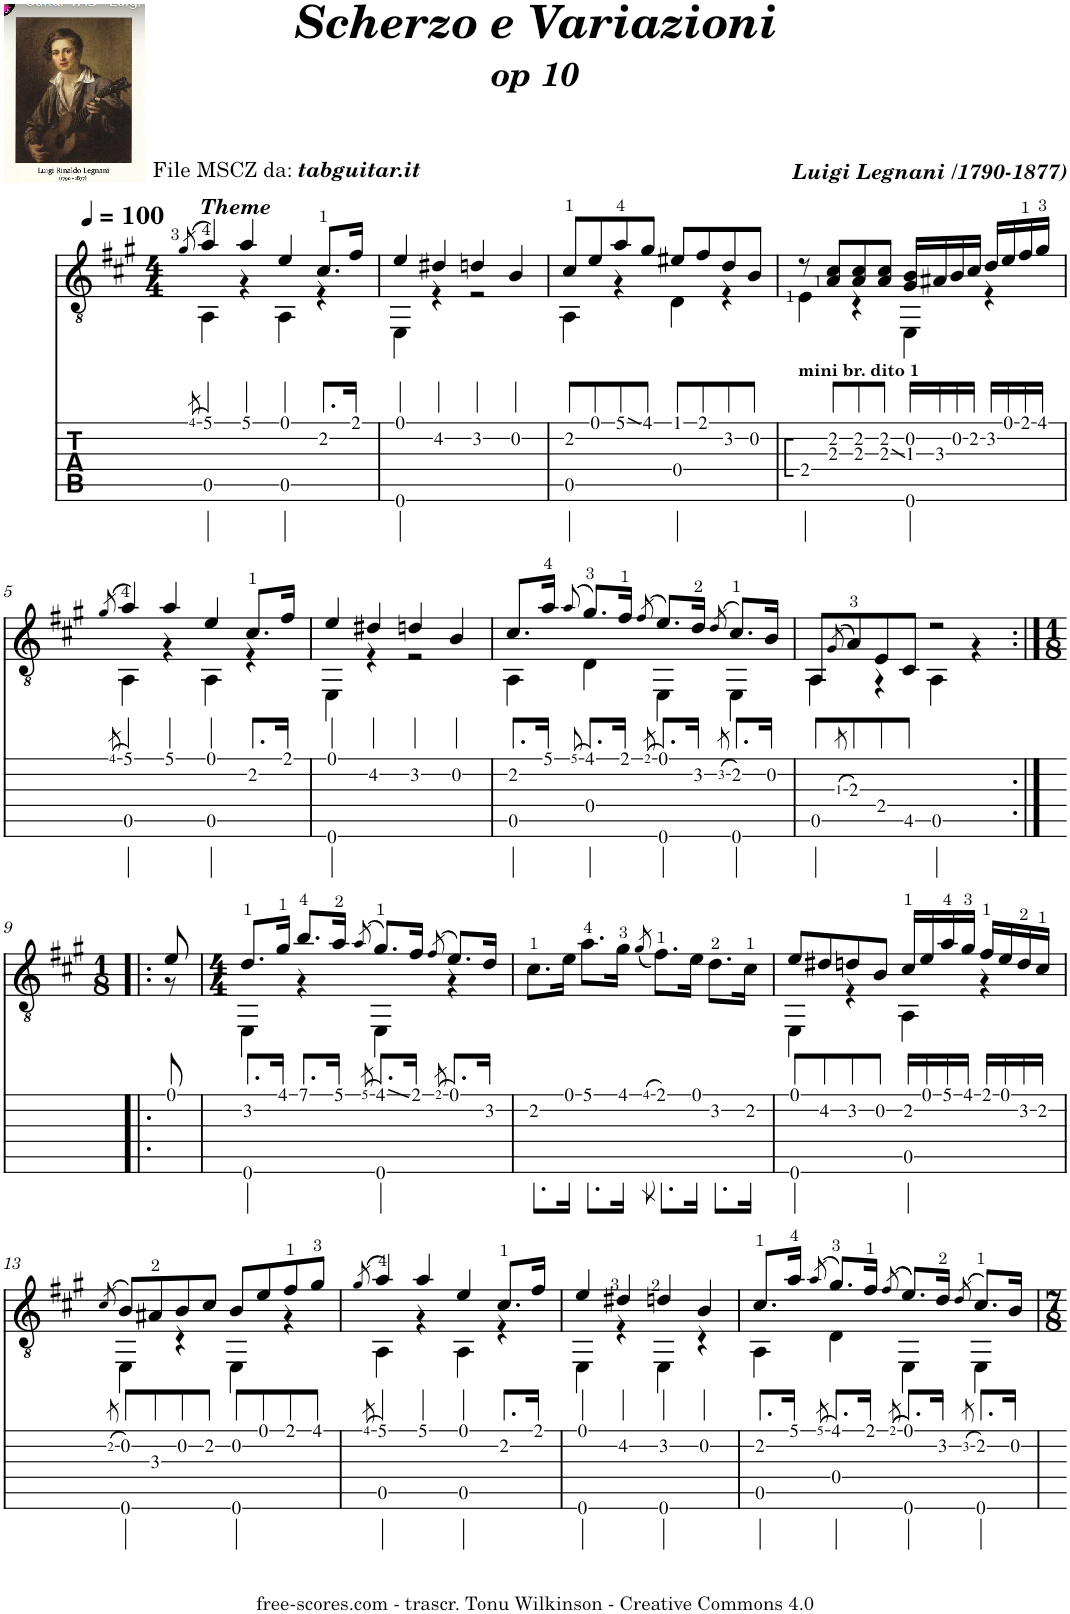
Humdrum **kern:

**kern	**kern
*part2	*part1
*staff2	*staff1
*I"Chitarra classica (Intavolatura)	*I"Chitarra classica
*stria6	*
*	*clefGv2
*k[f#c#g#]	*k[f#c#g#]
*M4/4	*M4/4
*MM100	*MM100
=1	=1
(8qg#/	(8qg#/
*^	*^
!	!	!LO:TX:a:Bi:t=Theme	!
4a/)	4AA\	4a/)	4AA\
4a/	4r	4a/	4r
4e/	4AA\	4e/	4AA\
8.c#/L	4r	8.c#/L	4r
16f#/Jk	.	16f#/Jk	.
=2	=2	=2	=2
4e/	4EE\	4e/	4EE\
4d#X/	4r	4d#X/	4r
4dn/	2r	4dn/	2r
4B/	.	4B/	.
=3	=3	=3	=3
8c#/L	4AA\	8c#/L	4AA\
8e/	.	8e/	.
8a/	4r	8a/	4r
8g#/J	.	8g#/J	.
8e#X/L	4D\	8e#X/L	4D\
8f#/	.	8f#/	.
8d/	4r	8d/	4r
8B/J	.	8B/J	.
=4	=4	=4	=4
!LO:TX:a:B:t=mini br. dito 1	!	!	!
8r	4E\	8r	4E\
8A/ 8c#/L	.	8A/ 8c#/L	.
8A/ 8c#/	4r	8A/ 8c#/	4r
8A/ 8c#/J	.	8A/ 8c#/J	.
16G#/ 16B/LL	4EE\	16G#/ 16B/LL	4EE\
16A#X/	.	16A#X/	.
16B/	.	16B/	.
16c#/JJ	.	16c#/JJ	.
16d/LL	4r	16d/LL	4r
16e/	.	16e/	.
16f#/	.	16f#/	.
16g#/JJ	.	16g#/JJ	.
!!LO:LB:g=z	!!
=5	=5	=5	=5
(8qg#/	.	(8qg#/	.
4a/)	4AA\	4a/)	4AA\
4a/	4r	4a/	4r
4e/	4AA\	4e/	4AA\
8.c#/L	4r	8.c#/L	4r
16f#/Jk	.	16f#/Jk	.
=6	=6	=6	=6
4e/	4EE\	4e/	4EE\
4d#X/	4r	4d#X/	4r
4dn/	2r	4dn/	2r
4B/	.	4B/	.
=7	=7	=7	=7
8.c#/L	4AA\	8.c#/L	4AA\
16a/Jk	.	16a/Jk	.
(8qa/	.	(8qa/	.
8.g#/L)	4D\	8.g#/L)	4D\
16f#/Jk	.	16f#/Jk	.
(8qf#/	.	(8qf#/	.
8.e/L)	4EE\	8.e/L)	4EE\
16d/Jk	.	16d/Jk	.
(8qd/	.	(8qd/	.
8.c#/L)	4EE\	8.c#/L)	4EE\
16B/Jk	.	16B/Jk	.
=8	=8	=8	=8
8AA/L	4AA\	8AA/L	4AA\
(8qG#/	.	(8qG#/	.
8A/)	.	8A/)	.
8E/	4r	8E/	4r
8C#/J	.	8C#/J	.
2r	4AA\	2r	4AA\
.	4r	.	4r
!!LO:LB:g=z	!!
=9:|!|:	=9:|!|:	=9:|!|:	=9:|!|:
*M1/8	*	*M1/8	*
8e/	8r	8e/	8r
=10	=10	=10	=10
*M4/4	*	*M4/4	*
8.d/L	4EE\	8.d/L	4EE\
16g#/Jk	.	16g#/Jk	.
8.b/L	4r	8.b/L	4r
16a/Jk	.	16a/Jk	.
(8qa/	.	(8qa/	.
8.g#/L)	4EE\	8.g#/L)	4EE\
16f#/Jk	.	16f#/Jk	.
(8qf#/	.	(8qf#/	.
8.e/L)	4r	8.e/L)	4r
16d/Jk	.	16d/Jk	.
*v	*v	*	*
*	*v	*v
=11	=11
8.c#\L	8.c#\L
16e\Jk	16e\Jk
8.a\L	8.a\L
16g#\Jk	16g#\Jk
(8qg#\	(8qg#/
8.f#\L)	8.f#\L)
16e\Jk	16e\Jk
8.d\L	8.d\L
16c#\Jk	16c#\Jk
=12	=12
*^	*^
8e/L	4EE\	8e/L	4EE\
8d#X/	.	8d#X/	.
8dn/	4r	8dn/	4r
8B/J	.	8B/J	.
16c#/LL	4AA\	16c#/LL	4AA\
16e/	.	16e/	.
16a/	.	16a/	.
16g#/JJ	.	16g#/JJ	.
16f#/LL	4r	16f#/LL	4r
16e/	.	16e/	.
16d/	.	16d/	.
16c#/JJ	.	16c#/JJ	.
!!LO:LB:g=z	!!
=13	=13	=13	=13
(8qc#/	.	(8qc#/	.
8B/L)	4EE\	8B/L)	4EE\
8A#X/	.	8A#X/	.
8B/	4r	8B/	4r
8c#/J	.	8c#/J	.
8B/L	4EE\	8B/L	4EE\
8e/	.	8e/	.
8f#/	4r	8f#/	4r
8g#/J	.	8g#/J	.
=14	=14	=14	=14
(8qg#/	.	(8qg#/	.
4a/)	4AA\	4a/)	4AA\
4a/	4r	4a/	4r
4e/	4AA\	4e/	4AA\
8.c#/L	4r	8.c#/L	4r
16f#/Jk	.	16f#/Jk	.
=15	=15	=15	=15
4e/	4EE\	4e/	4EE\
4d#X/	4r	4d#X/	4r
4dn/	4EE\	4dn/	4EE\
4B/	4r	4B/	4r
=16	=16	=16	=16
8.c#/L	4AA\	8.c#/L	4AA\
16a/Jk	.	16a/Jk	.
(8qa/	.	(8qa/	.
8.g#/L)	4D\	8.g#/L)	4D\
16f#/Jk	.	16f#/Jk	.
((8qf#/	.	((8qf#/	.
8.e/L))	4EE\	8.e/L))	4EE\
16d/Jk	.	16d/Jk	.
(8qd/	.	(8qd/	.
8.c#/L)	4EE\	8.c#/L)	4EE\
16B/Jk	.	16B/Jk	.
*v	*v	*	*
*	*v	*v
=	=
*-	*-
